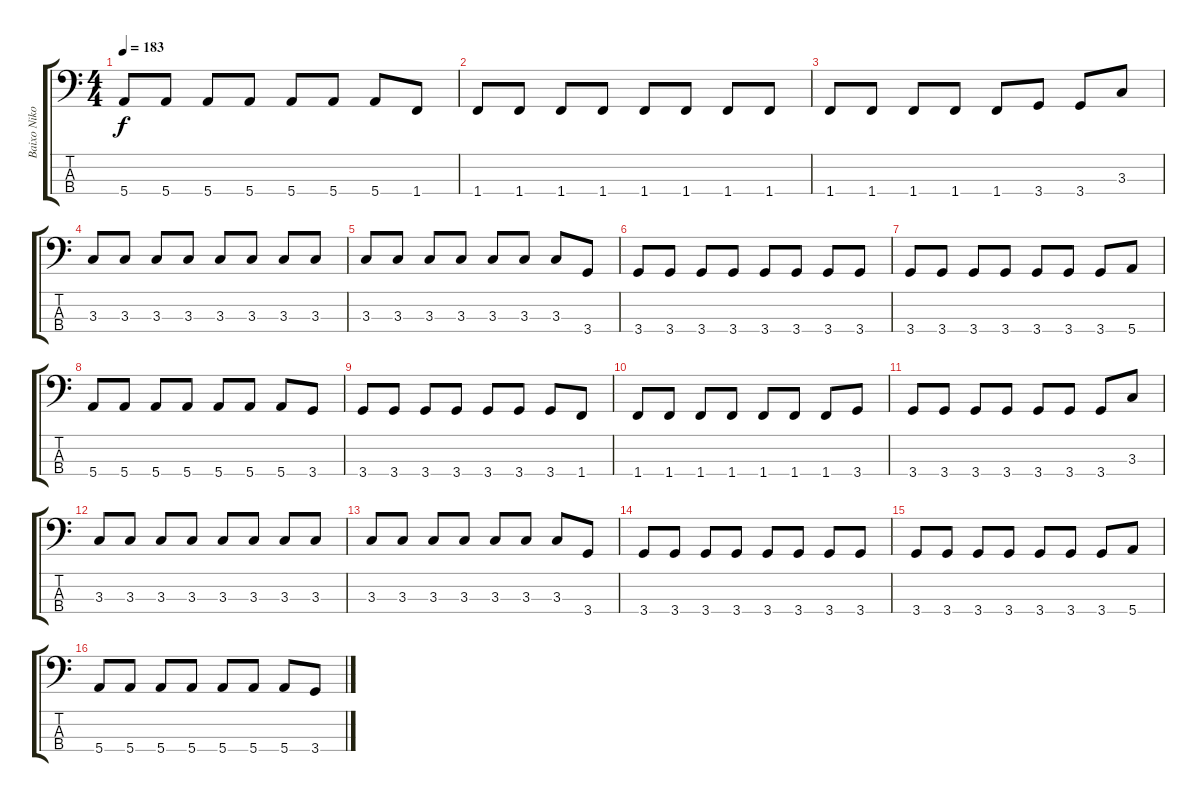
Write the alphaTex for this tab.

\track ("Baixo Nikola" "Baixo Niko") {instrument acousticguitarnylon}
\staff {score tabs}
\tuning (G2 D2 A1 E1) {hide}
\ts (4 4)
\tempo 183
\clef f4
\ks c
5.4.8{dy f} 5.4.8 5.4.8 5.4.8 5.4.8 5.4.8 5.4.8 1.4.8 |
1.4.8 1.4.8 1.4.8 1.4.8 1.4.8 1.4.8 1.4.8 1.4.8 |
1.4.8 1.4.8 1.4.8 1.4.8 1.4.8 3.4.8 3.4.8 3.3.8 |
3.3.8 3.3.8 3.3.8 3.3.8 3.3.8 3.3.8 3.3.8 3.3.8 |
3.3.8 3.3.8 3.3.8 3.3.8 3.3.8 3.3.8 3.3.8 3.4.8 |
3.4.8 3.4.8 3.4.8 3.4.8 3.4.8 3.4.8 3.4.8 3.4.8 |
3.4.8 3.4.8 3.4.8 3.4.8 3.4.8 3.4.8 3.4.8 5.4.8 |
5.4.8 5.4.8 5.4.8 5.4.8 5.4.8 5.4.8 5.4.8 3.4.8 |
3.4.8 3.4.8 3.4.8 3.4.8 3.4.8 3.4.8 3.4.8 1.4.8 |
1.4.8 1.4.8 1.4.8 1.4.8 1.4.8 1.4.8 1.4.8 3.4.8 |
3.4.8 3.4.8 3.4.8 3.4.8 3.4.8 3.4.8 3.4.8 3.3.8 |
3.3.8 3.3.8 3.3.8 3.3.8 3.3.8 3.3.8 3.3.8 3.3.8 |
3.3.8 3.3.8 3.3.8 3.3.8 3.3.8 3.3.8 3.3.8 3.4.8 |
3.4.8 3.4.8 3.4.8 3.4.8 3.4.8 3.4.8 3.4.8 3.4.8 |
3.4.8 3.4.8 3.4.8 3.4.8 3.4.8 3.4.8 3.4.8 5.4.8 |
5.4.8 5.4.8 5.4.8 5.4.8 5.4.8 5.4.8 5.4.8 3.4.8
